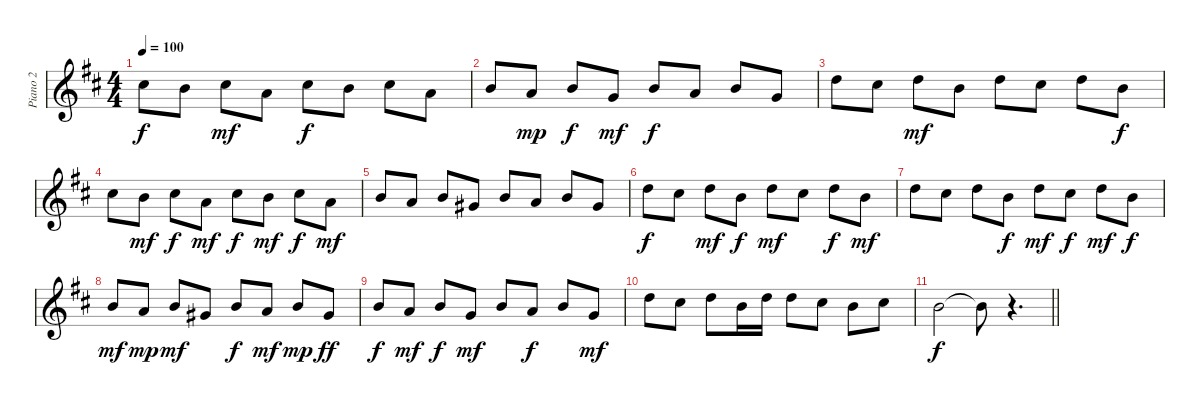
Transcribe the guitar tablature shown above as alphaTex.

\track ("Piano 2" "Piano 2") {instrument acousticgrandpiano}
\staff {score}
\tuning (E4 B3 G3 D3 A2 E2) {hide}
\ts (4 4)
\tempo 100
\clef g2
\ks bminor
9.1.8{dy f} 7.1.8 9.1.8{dy mf} 10.2.8 9.1.8{dy f} 7.1.8 9.1.8 10.2.8 |
7.1.8 5.1.8{dy mp} 7.1.8{dy f} 8.2.8{dy mf} 7.1.8{dy f} 5.1.8 7.1.8 8.2.8 |
10.1.8 9.1.8 10.1.8{dy mf} 7.1.8 10.1.8 9.1.8 10.1.8 7.1.8{dy f} |
9.1.8 7.1.8{dy mf} 9.1.8{dy f} 10.2.8{dy mf} 9.1.8{dy f} 7.1.8{dy mf} 9.1.8{dy f} 10.2.8{dy mf} |
7.1.8 5.1.8 7.1.8 4.1.8 7.1.8 5.1.8 7.1.8 4.1.8 |
10.1.8{dy f} 9.1.8 10.1.8{dy mf} 7.1.8{dy f} 10.1.8{dy mf} 9.1.8 10.1.8{dy f} 7.1.8{dy mf} |
10.1.8 9.1.8 10.1.8 7.1.8{dy f} 10.1.8{dy mf} 9.1.8{dy f} 10.1.8{dy mf} 7.1.8{dy f} |
7.1.8{dy mf} 5.1.8{dy mp} 7.1.8{dy mf} 4.1.8 7.1.8{dy f} 5.1.8{dy mf} 7.1.8{dy mp} 4.1.8{dy ff} |
7.1.8{dy f} 5.1.8{dy mf} 7.1.8{dy f} 8.2.8{dy mf} 7.1.8 5.1.8{dy f} 7.1.8 8.2.8{dy mf} |
10.1.8 9.1.8 10.1.8 7.1.16 10.1.16 10.1.8 9.1.8 7.1.8 9.1.8 |
\barLineRight lightlight
7.1.2{dy f} 7.1{t}.8 r.4{d}
